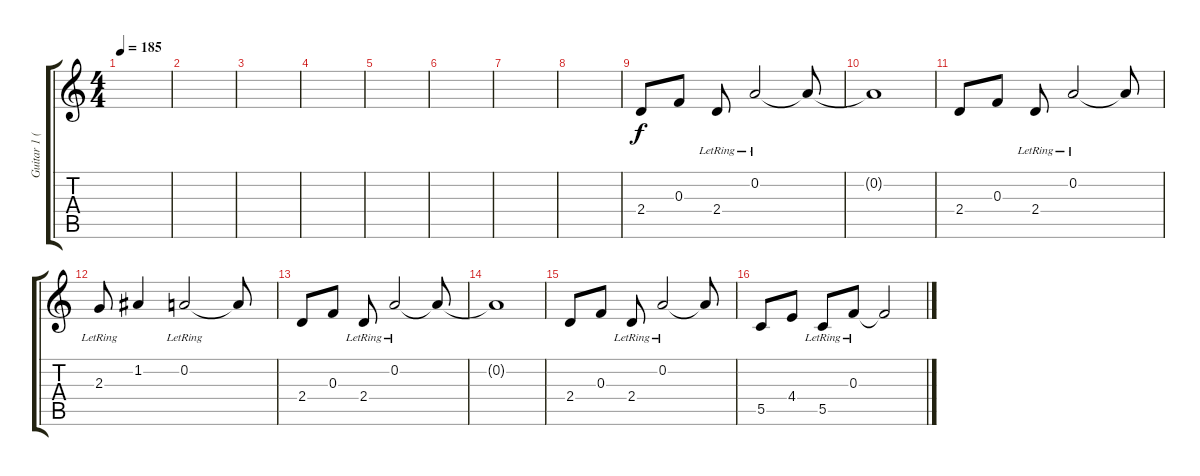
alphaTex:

\track ("Guitar 1 (Clean)" "Guitar 1 (") {instrument acousticguitarsteel}
\staff {score tabs}
\tuning (D4 A3 F3 C3 G2 C2) {hide}
\ts (4 4)
\tempo 185
\clef g2
\ks c
|
|
|
|
|
|
|
|
2.4.8 0.3.8 2.4{lr}.8 0.2{lr}.2 0.2{t}.8 |
0.2{t}.1 |
2.4.8 0.3.8 2.4{lr}.8 0.2{lr}.2 0.2{t}.8 |
2.3{lr}.8 1.2.4 0.2{lr}.2 0.2{t}.8 |
2.4.8 0.3.8 2.4{lr}.8 0.2{lr}.2 0.2{t}.8 |
0.2{t}.1 |
2.4.8 0.3.8 2.4{lr}.8 0.2{lr}.2 0.2{t}.8 |
5.5.8 4.4.8 5.5{lr}.8 0.3{lr}.8 0.3{t}.2
